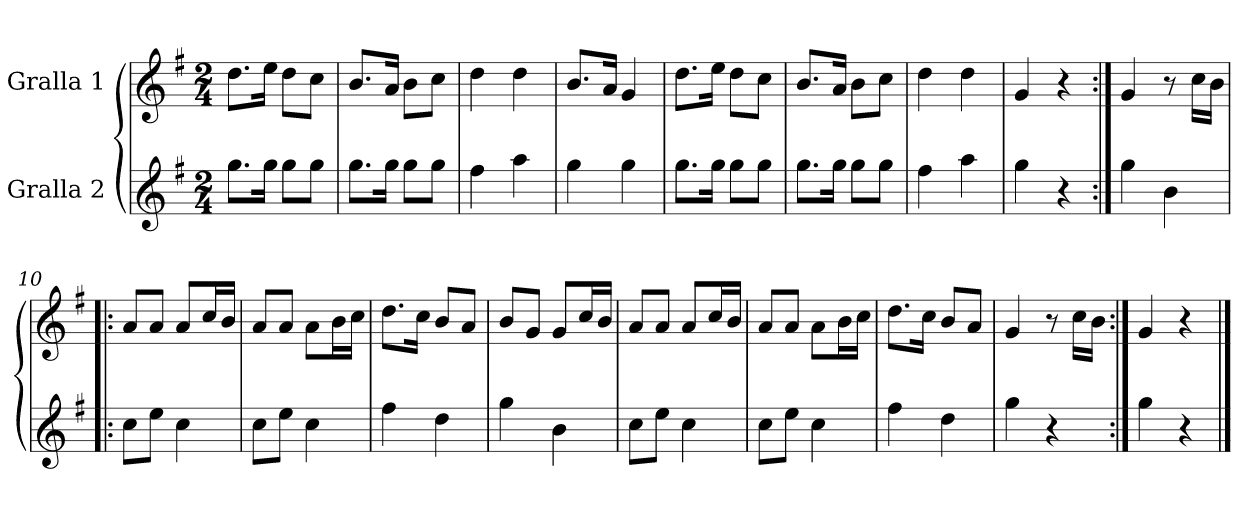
**kern	**kern
*part2	*part1
*staff2	*staff1
*I"Gralla 2	*I"Gralla 1
*clefG2	*clefG2
*k[f#]	*k[f#]
*M2/4	*M2/4
=1	=1
8.gg\L	8.dd\L
16gg\Jk	16ee\Jk
8gg\L	8dd\L
8gg\J	8cc\J
=2	=2
8.gg\L	8.b/L
16gg\Jk	16a/Jk
8gg\L	8b\L
8gg\J	8cc\J
=3	=3
4ff#	4dd
4aa	4dd
=4	=4
4gg	8.b/L
.	16a/Jk
4gg	4g
=5	=5
8.gg\L	8.dd\L
16gg\Jk	16ee\Jk
8gg\L	8dd\L
8gg\J	8cc\J
=6	=6
8.gg\L	8.b/L
16gg\Jk	16a/Jk
8gg\L	8b\L
8gg\J	8cc\J
=7	=7
4ff#	4dd
4aa	4dd
=8	=8
4gg	4g
4r	4r
=9:|!	=9:|!
4gg	4g
4b	8r
.	16cc\LL
.	16b\JJ
=10!|:	=10!|:
8cc\L	8a/L
8ee\J	8a/J
4cc	8a/L
.	16cc/L
.	16b/JJ
=11	=11
8cc\L	8a/L
8ee\J	8a/J
4cc	8a\L
.	16b\L
.	16cc\JJ
=12	=12
4ff#	8.dd\L
.	16cc\Jk
4dd	8b/L
.	8a/J
=13	=13
4gg	8b/L
.	8g/J
4b	8g/L
.	16cc/L
.	16b/JJ
=14	=14
8cc\L	8a/L
8ee\J	8a/J
4cc	8a/L
.	16cc/L
.	16b/JJ
=15	=15
8cc\L	8a/L
8ee\J	8a/J
4cc	8a\L
.	16b\L
.	16cc\JJ
=16	=16
4ff#	8.dd\L
.	16cc\Jk
4dd	8b/L
.	8a/J
=17	=17
4gg	4g
4r	8r
.	16cc\LL
.	16b\JJ
=18:|!	=18:|!
4gg	4g
4r	4r
==	==
*-	*-
